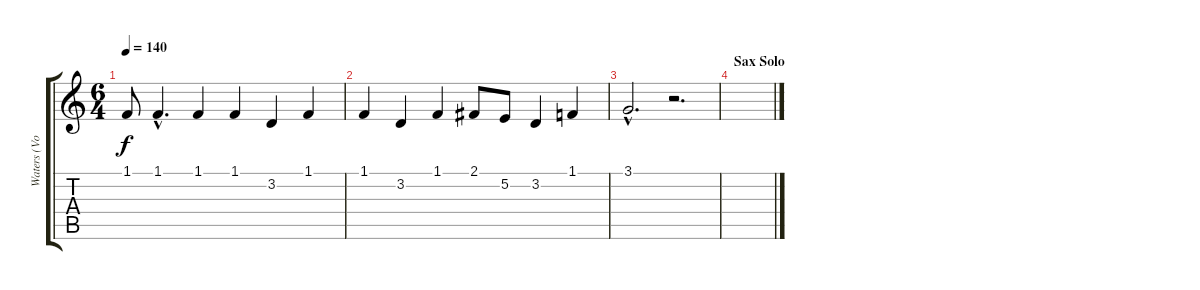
\track ("Waters (Vocals)" "Waters (Vo") {instrument stringensemble1}
\staff {score tabs}
\tuning (E4 B3 G3 D3 A2 E2) {hide}
\ts (6 4)
\tempo 140
\clef g2
\ks c
1.1.8{dy f} 1.1{hac}.4{d} 1.1.4 1.1.4 3.2.4 1.1.4 |
1.1.4 3.2.4 1.1.4 2.1.8 5.2.8 3.2.4 1.1.4 |
3.1{hac}.2{d} r.2{d} |
\section ("" "Sax Solo")
